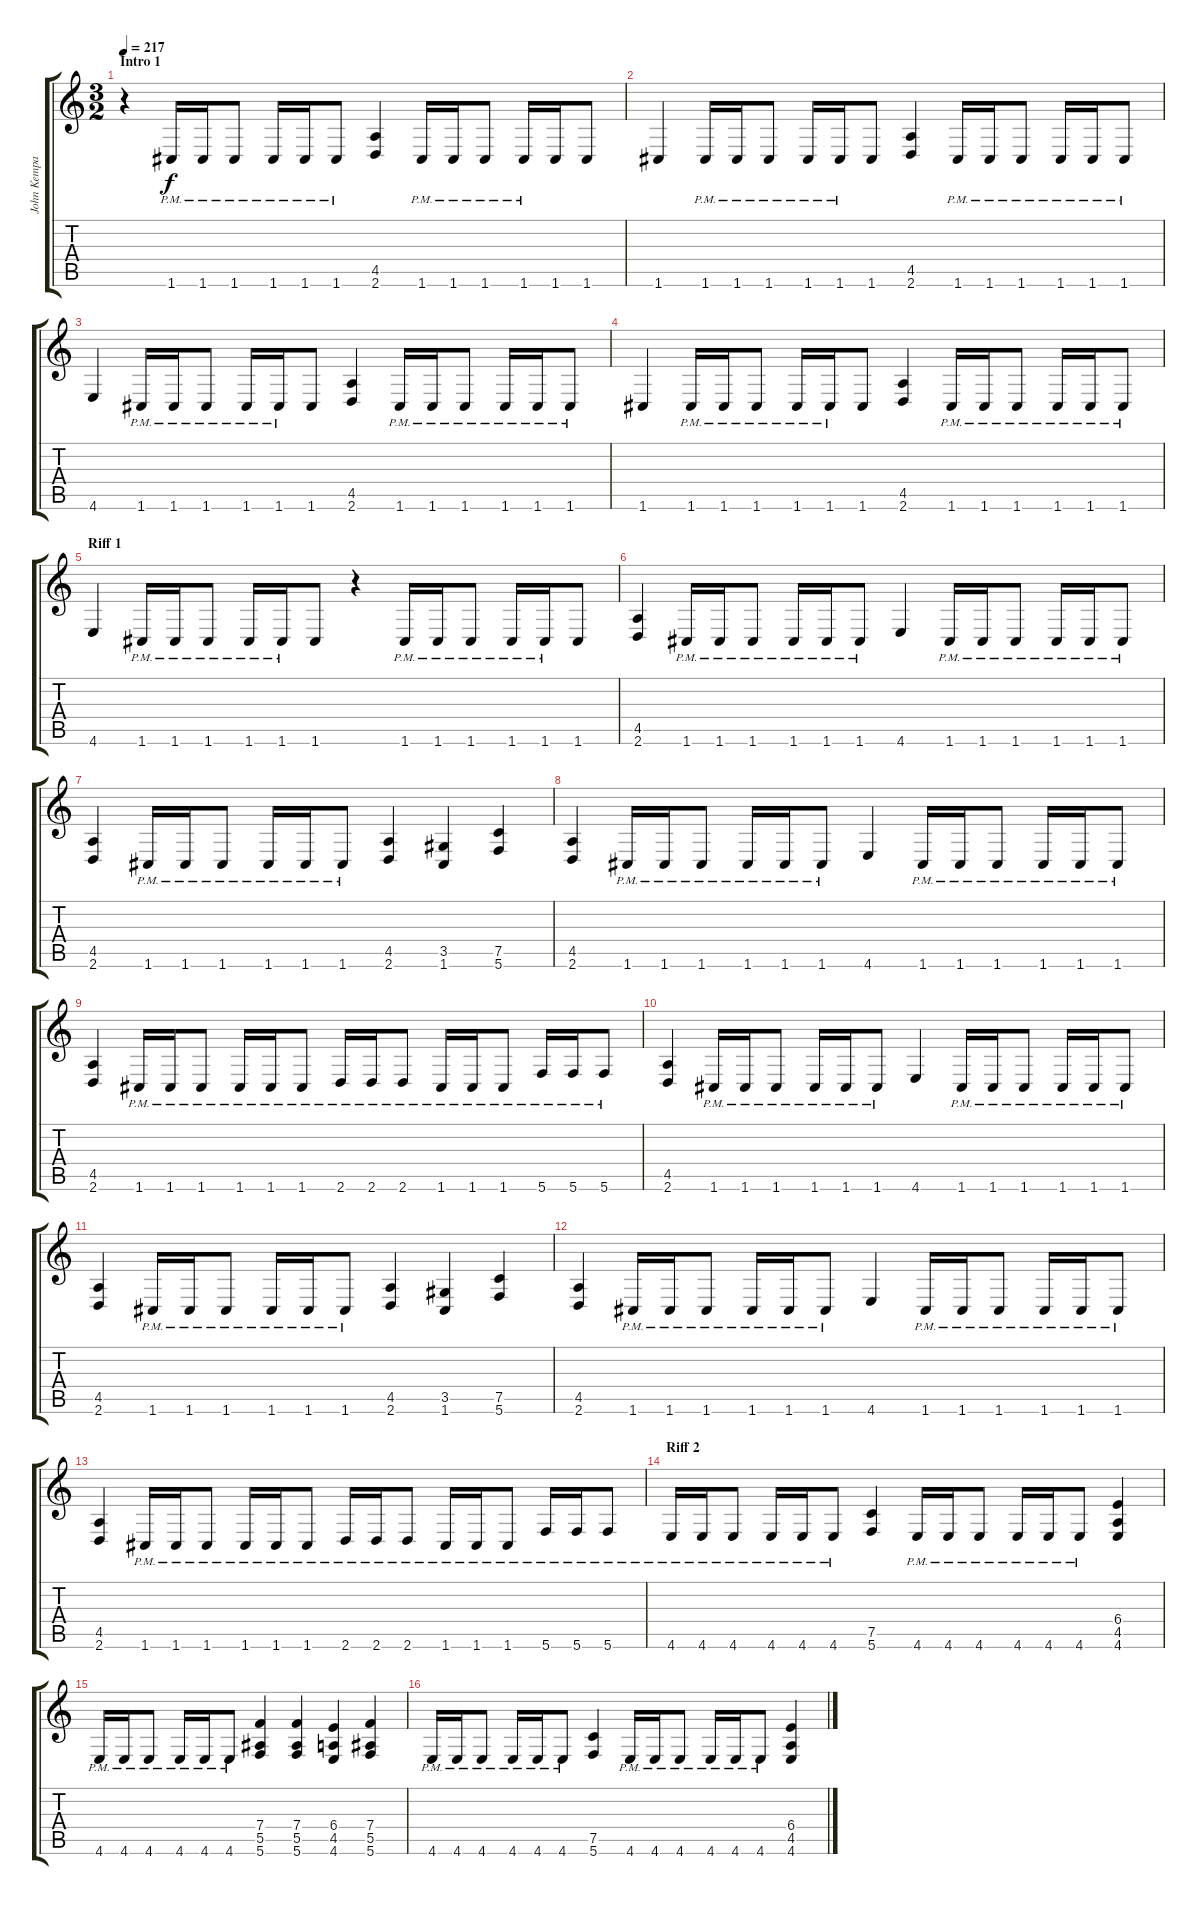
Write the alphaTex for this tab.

\track ("John Kempainen (Rhythm Guitar)" "John Kempa") {instrument distortionguitar}
\staff {score tabs}
\tuning (C4 G3 Eb3 Bb2 F2 C2) {hide}
\ts (3 2)
\section ("" "Intro 1")
\tempo 217
\clef g2
\ks c
r.4{dy f volume 2 balance 8 instrument distortionguitar} 1.6{pm}.16 1.6{pm}.16 1.6{pm}.8 1.6{pm}.16 1.6{pm}.16 1.6{pm}.8 (4.5 2.6).4 1.6{pm}.16 1.6{pm}.16 1.6{pm}.8 1.6{pm}.16 1.6.16 1.6.8 |
1.6.4{volume 4} 1.6{pm}.16 1.6{pm}.16 1.6{pm}.8 1.6{pm}.16 1.6{pm}.16 1.6.8 (4.5 2.6).4{volume 6} 1.6{pm}.16 1.6{pm}.16 1.6{pm}.8 1.6{pm}.16 1.6{pm}.16 1.6{pm}.8 |
4.6.4{volume 8} 1.6{pm}.16 1.6{pm}.16 1.6{pm}.8 1.6{pm}.16 1.6{pm}.16 1.6.8 (4.5 2.6).4{volume 8} 1.6{pm}.16 1.6{pm}.16 1.6{pm}.8 1.6{pm}.16 1.6{pm}.16 1.6{pm}.8 |
1.6.4{volume 12} 1.6{pm}.16 1.6{pm}.16 1.6{pm}.8 1.6{pm}.16 1.6{pm}.16 1.6.8 (4.5 2.6).4{volume 12} 1.6{pm}.16 1.6{pm}.16 1.6{pm}.8 1.6{pm}.16 1.6{pm}.16 1.6{pm}.8 |
\section ("" "Riff 1")
4.6.4{volume 14} 1.6{pm}.16{volume 16} 1.6{pm}.16 1.6{pm}.8 1.6{pm}.16 1.6{pm}.16 1.6.8 r.4 1.6{pm}.16 1.6{pm}.16 1.6{pm}.8 1.6{pm}.16 1.6{pm}.16 1.6.8 |
(4.5 2.6).4{balance 0} 1.6{pm}.16 1.6{pm}.16 1.6{pm}.8 1.6{pm}.16 1.6{pm}.16 1.6{pm}.8 4.6.4 1.6{pm}.16 1.6{pm}.16 1.6{pm}.8 1.6{pm}.16 1.6{pm}.16 1.6{pm}.8 |
(4.5 2.6).4 1.6{pm}.16 1.6{pm}.16 1.6{pm}.8 1.6{pm}.16 1.6{pm}.16 1.6{pm}.8 (4.5 2.6).4 (3.5 1.6).4 (7.5 5.6).4 |
(4.5 2.6).4{balance 0} 1.6{pm}.16 1.6{pm}.16 1.6{pm}.8 1.6{pm}.16 1.6{pm}.16 1.6{pm}.8 4.6.4 1.6{pm}.16 1.6{pm}.16 1.6{pm}.8 1.6{pm}.16 1.6{pm}.16 1.6{pm}.8 |
(4.5 2.6).4 1.6{pm}.16 1.6{pm}.16 1.6{pm}.8 1.6{pm}.16 1.6{pm}.16 1.6{pm}.8 2.6{pm}.16 2.6{pm}.16 2.6{pm}.8 1.6{pm}.16 1.6{pm}.16 1.6{pm}.8 5.6{pm}.16 5.6{pm}.16 5.6{pm}.8 |
(4.5 2.6).4{balance 0} 1.6{pm}.16 1.6{pm}.16 1.6{pm}.8 1.6{pm}.16 1.6{pm}.16 1.6{pm}.8 4.6.4 1.6{pm}.16 1.6{pm}.16 1.6{pm}.8 1.6{pm}.16 1.6{pm}.16 1.6{pm}.8 |
(4.5 2.6).4 1.6{pm}.16 1.6{pm}.16 1.6{pm}.8 1.6{pm}.16 1.6{pm}.16 1.6{pm}.8 (4.5 2.6).4 (3.5 1.6).4 (7.5 5.6).4 |
(4.5 2.6).4{balance 0} 1.6{pm}.16 1.6{pm}.16 1.6{pm}.8 1.6{pm}.16 1.6{pm}.16 1.6{pm}.8 4.6.4 1.6{pm}.16 1.6{pm}.16 1.6{pm}.8 1.6{pm}.16 1.6{pm}.16 1.6{pm}.8 |
(4.5 2.6).4 1.6{pm}.16 1.6{pm}.16 1.6{pm}.8 1.6{pm}.16 1.6{pm}.16 1.6{pm}.8 2.6{pm}.16 2.6{pm}.16 2.6{pm}.8 1.6{pm}.16 1.6{pm}.16 1.6{pm}.8 5.6{pm}.16 5.6{pm}.16 5.6{pm}.8 |
\section ("" "Riff 2")
4.6{pm}.16 4.6{pm}.16 4.6{pm}.8 4.6{pm}.16 4.6{pm}.16 4.6{pm}.8 (7.5 5.6).4 4.6{pm}.16 4.6{pm}.16 4.6{pm}.8 4.6{pm}.16 4.6{pm}.16 4.6{pm}.8 (6.4 4.5 4.6).4 |
4.6{pm}.16 4.6{pm}.16 4.6{pm}.8 4.6{pm}.16 4.6{pm}.16 4.6{pm}.8 (7.4 5.5 5.6).4 (7.4 5.5 5.6).4 (6.4 4.5 4.6).4 (7.4 5.5 5.6).4 |
4.6{pm}.16 4.6{pm}.16 4.6{pm}.8 4.6{pm}.16 4.6{pm}.16 4.6{pm}.8 (7.5 5.6).4 4.6{pm}.16 4.6{pm}.16 4.6{pm}.8 4.6{pm}.16 4.6{pm}.16 4.6{pm}.8 (6.4 4.5 4.6).4
